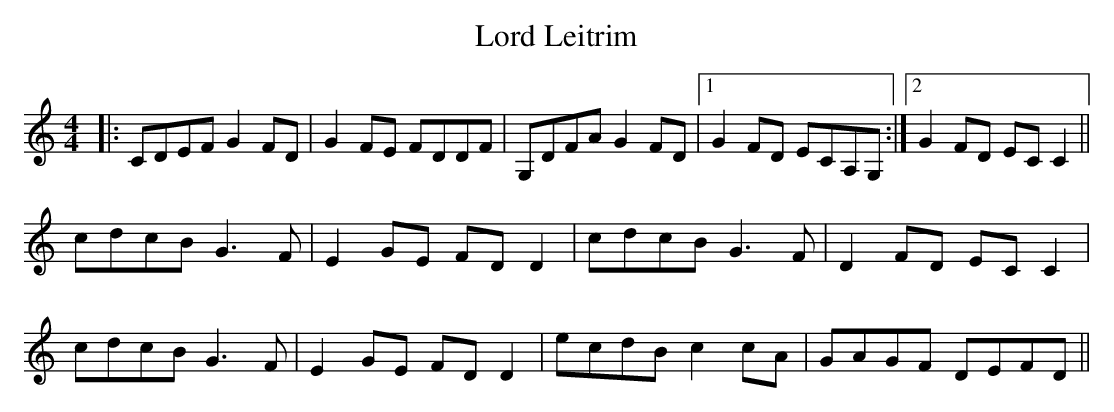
X:1
T: Lord Leitrim
M: 4/4
L: 1/8
K: Cmaj
|:CDEF G2 FD|G2 FE FDDF|G,DFA G2 FD|1 G2 FD ECA,G,:|2 G2 FD EC C2||
cdcB G3 F|E2 GE FD D2|cdcB G3 F|D2 FD EC C2|
cdcB G3 F|E2 GE FD D2|ecdB c2 cA|GAGF DEFD||
